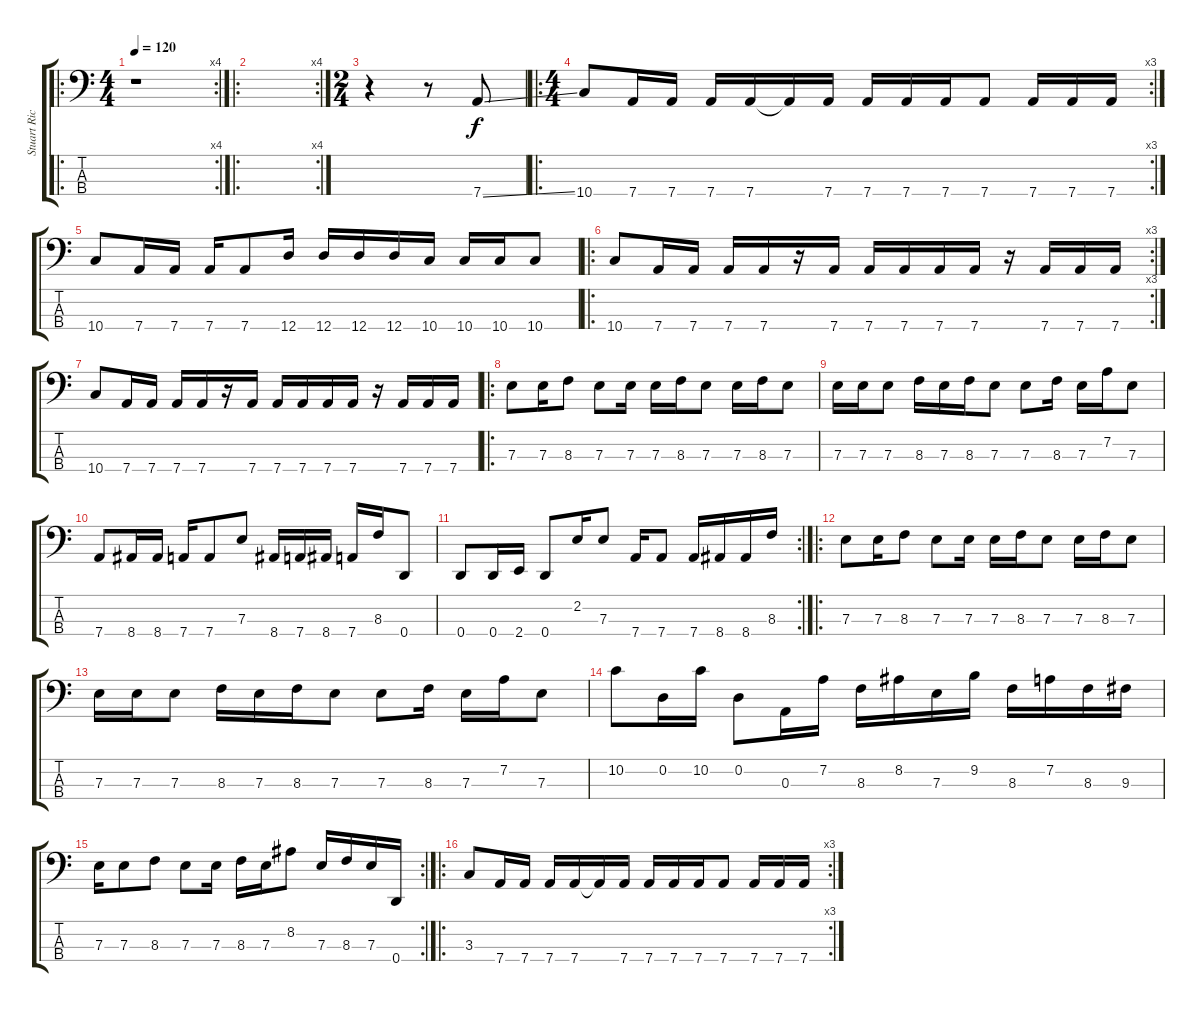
\track ("Stuart Richardson" "Stuart Ric") {instrument electricbassfinger}
\staff {score tabs}
\tuning (G2 D2 A1 D1) {hide}
\ro
\rc 4
\ts (4 4)
\tempo 120
\clef f4
\ks c
r.1{dy f instrument electricbassfinger} |
\ro
\rc 4
|
\ts (2 4)
r.4 r.8 7.4{ss}.8 |
\ro
\rc 3
\ts (4 4)
10.4.8 7.4.16 7.4.16 7.4.16 7.4.16 7.4{t}.16 7.4.16 7.4.16 7.4.16 7.4.16 7.4.8 7.4.16 7.4.16 7.4.16 |
10.4.8 7.4.16 7.4.16 7.4.16 7.4.8 12.4.16 12.4.16 12.4.16 12.4.16 10.4.16 10.4.16 10.4.16 10.4.8 |
\ro
\rc 3
10.4.8 7.4.16 7.4.16 7.4.16 7.4.16 r.16 7.4.16 7.4.16 7.4.16 7.4.16 7.4.16 r.16 7.4.16 7.4.16 7.4.16 |
10.4.8 7.4.16 7.4.16 7.4.16 7.4.16 r.16 7.4.16 7.4.16 7.4.16 7.4.16 7.4.16 r.16 7.4.16 7.4.16 7.4.16 |
\ro
7.3.8 7.3.16 8.3.8 7.3.8 7.3.16 7.3.16 8.3.16 7.3.8 7.3.16 8.3.16 7.3.8 |
7.3.16 7.3.16 7.3.8 8.3.16 7.3.16 8.3.16 7.3.8 7.3.8 8.3.16 7.3.16 7.2.16 7.3.8 |
7.4.8 8.4.16 8.4.16 7.4.16 7.4.8 7.3.8 8.4.16 7.4.16 8.4.16 7.4.16 8.3.16 0.4.8 |
\rc 2
0.4.8 0.4.16 2.4.16 0.4.8 2.2.16 7.3.8 7.4.16 7.4.8 7.4.16 8.4.16 8.4.16 8.3.16 |
\ro
7.3.8 7.3.16 8.3.8 7.3.8 7.3.16 7.3.16 8.3.16 7.3.8 7.3.16 8.3.16 7.3.8 |
7.3.16 7.3.16 7.3.8 8.3.16 7.3.16 8.3.16 7.3.8 7.3.8 8.3.16 7.3.16 7.2.16 7.3.8 |
10.2.8 0.2.16 10.2.16 0.2.8 0.3.16 7.2.16 8.3.16 8.2.16 7.3.16 9.2.16 8.3.16 7.2.16 8.3.16 9.3.16 |
\rc 2
7.3.16 7.3.8 8.3.8 7.3.8 7.3.16 8.3.16 7.3.16 8.2.8 7.3.16 8.3.16 7.3.16 0.4.16 |
\ro
\rc 3
3.3.8 7.4.16 7.4.16 7.4.16 7.4.16 7.4{t}.16 7.4.16 7.4.16 7.4.16 7.4.16 7.4.8 7.4.16 7.4.16 7.4.16
